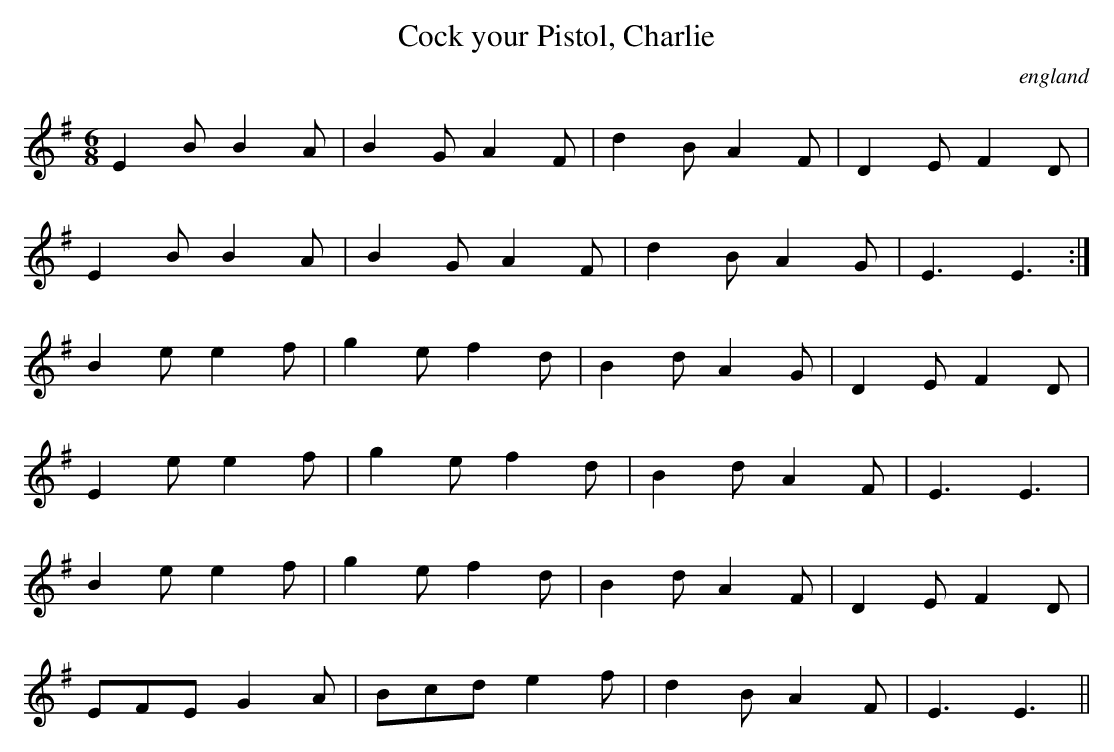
X:1
T:Cock your Pistol, Charlie
O:england
M:6/8
K:G
L:1/4
EB/ BA/|BG/ AF/|dB/ AF/|DE/ FD/|
EB/ BA/|BG/ AF/|dB/ AG/|E3/2 E3/2:|
Be/ ef/|ge/ fd/|Bd/ AG/|DE/ FD/|
Ee/ ef/|ge/ fd/|Bd/ AF/|E3/2 E3/2|
Be/ ef/|ge/ fd/|Bd/ AF/|DE/ FD/|
E/F/E/ GA/|B/c/d/ ef/|dB/ AF/|E3/2 E3/2||
